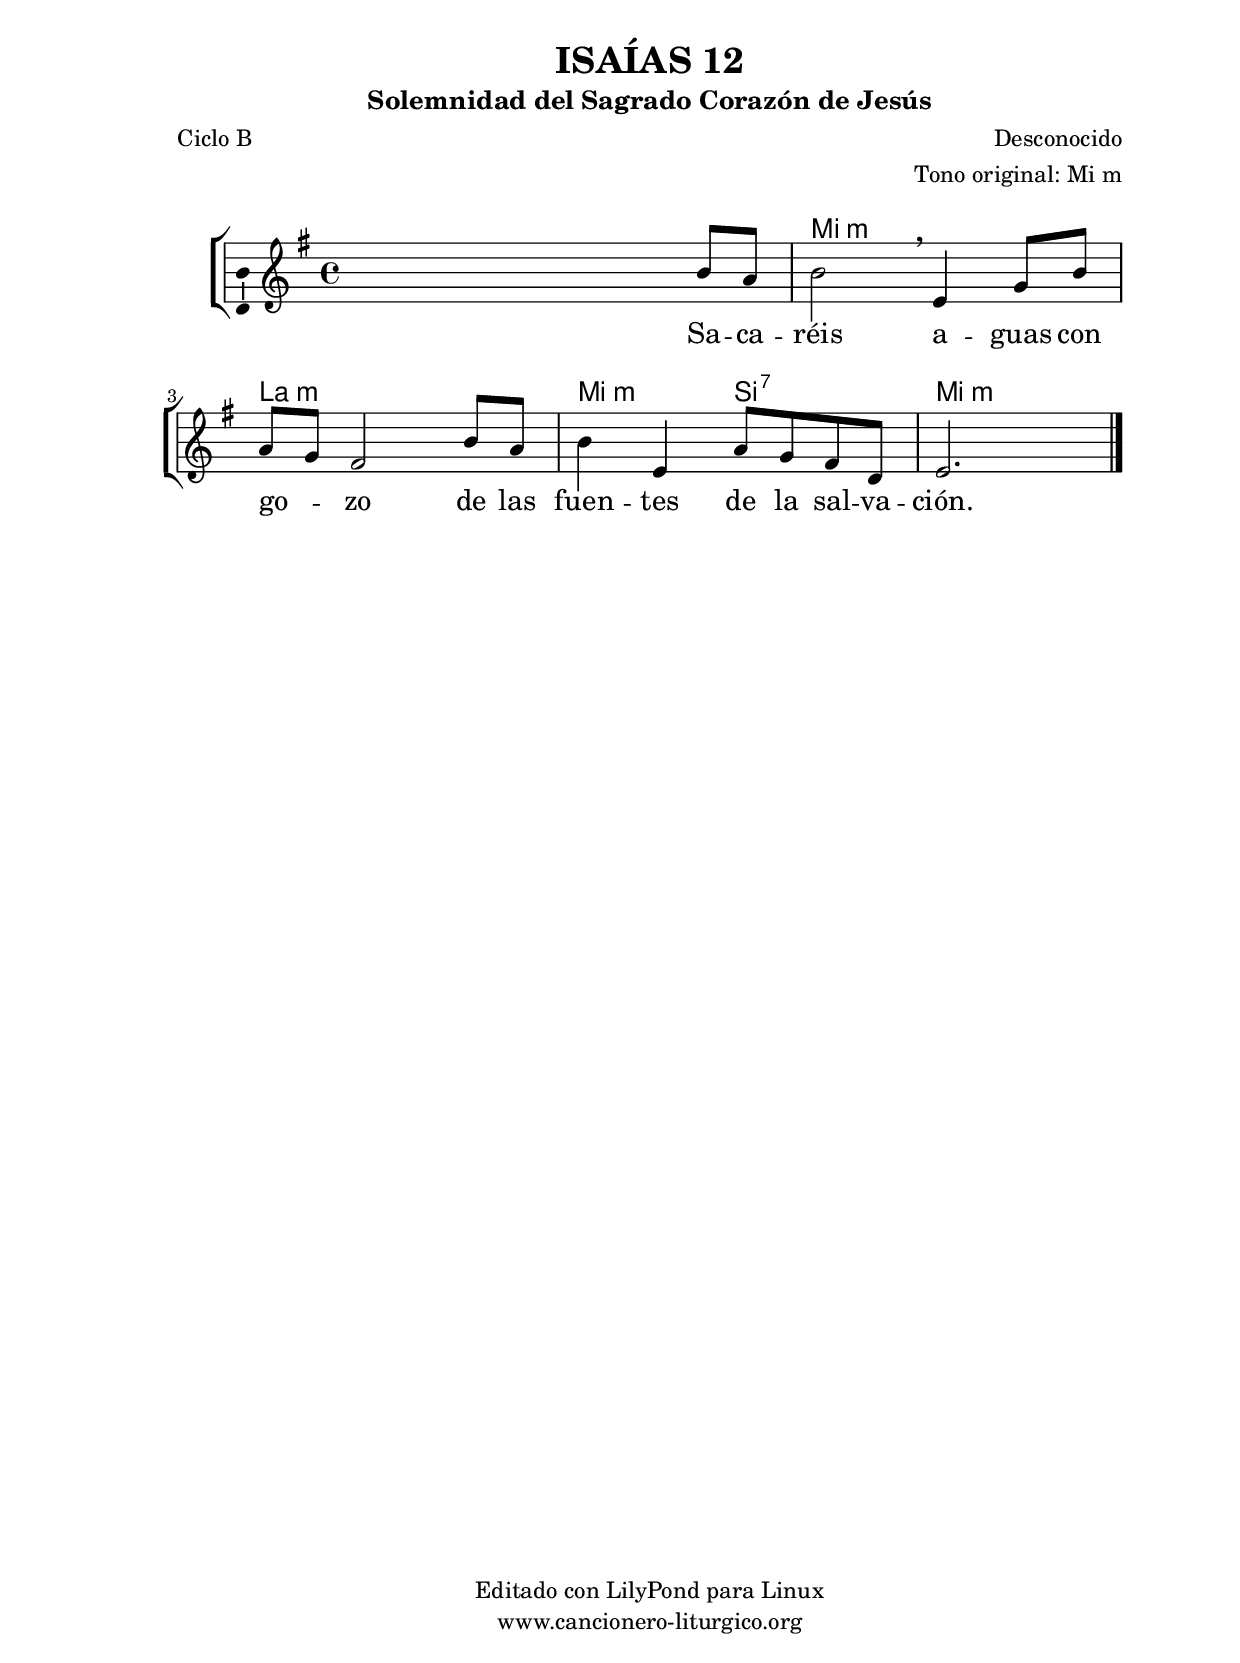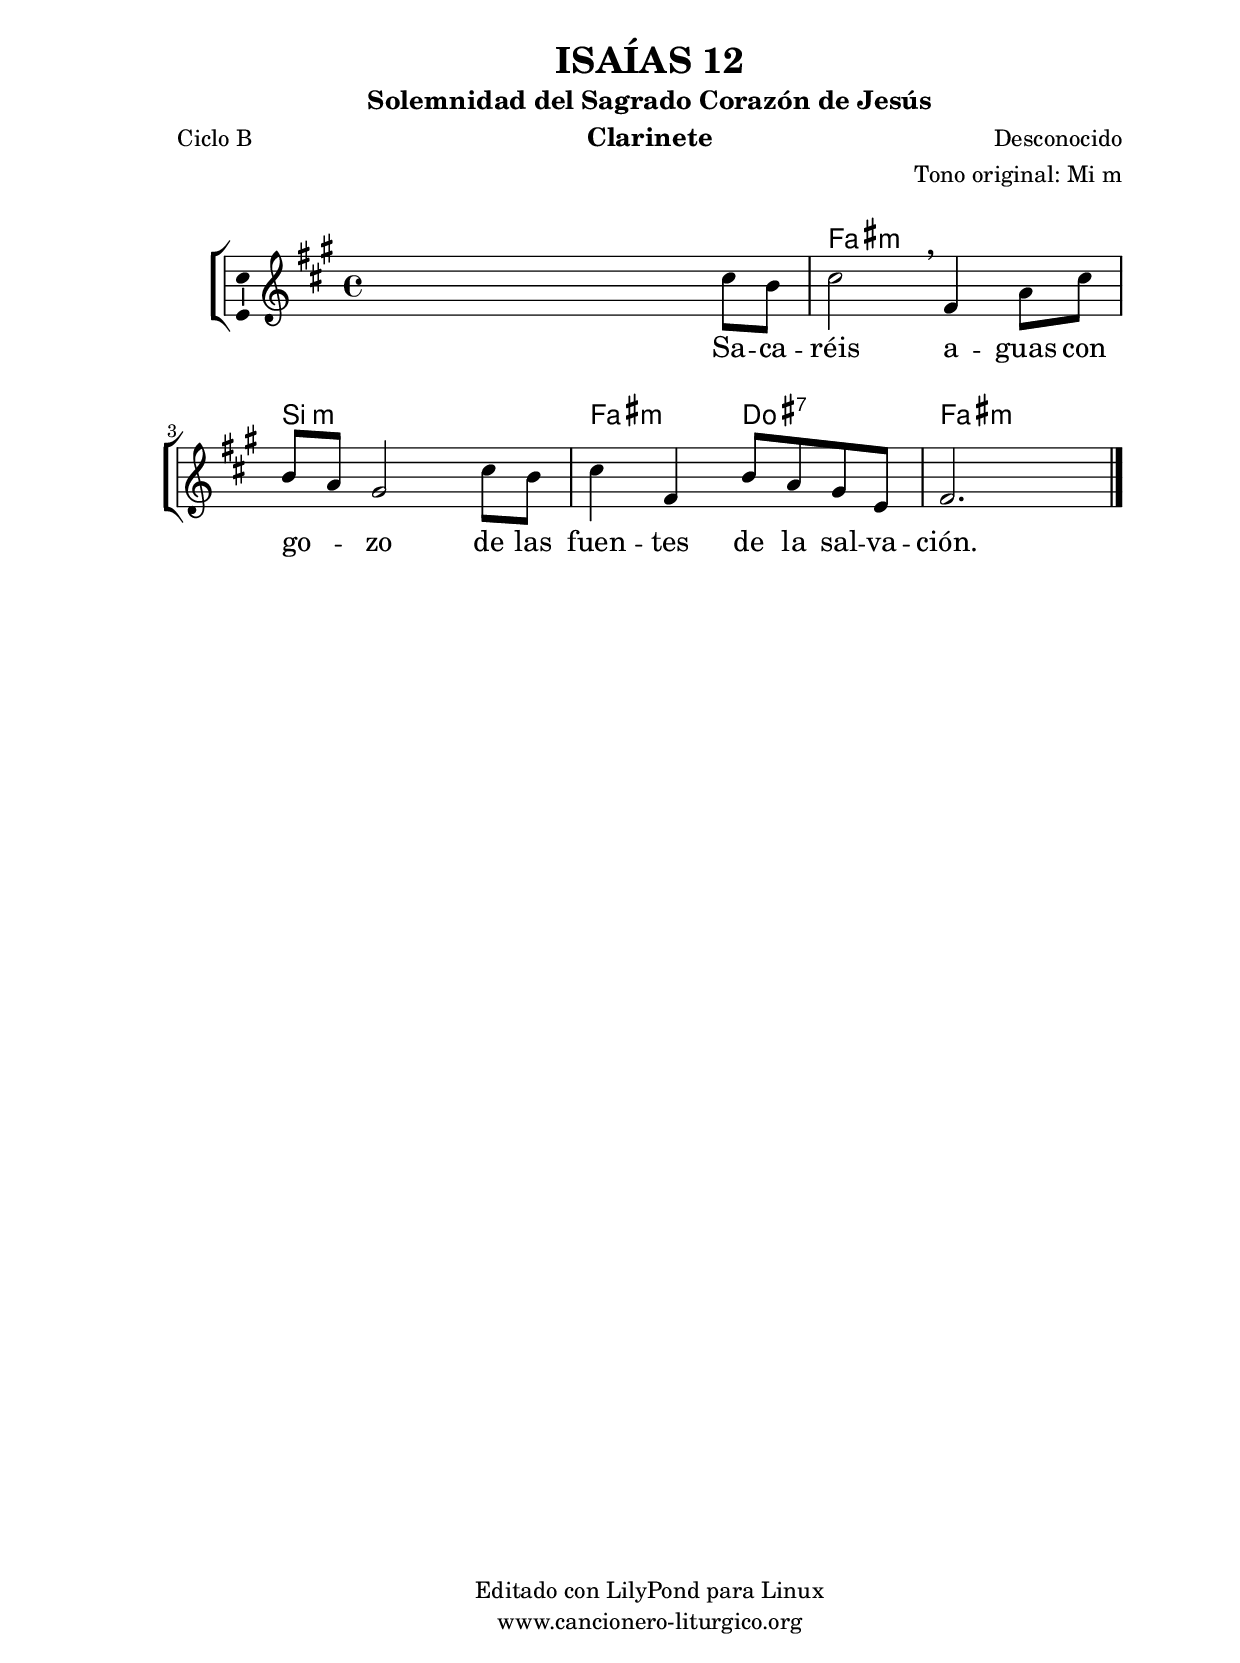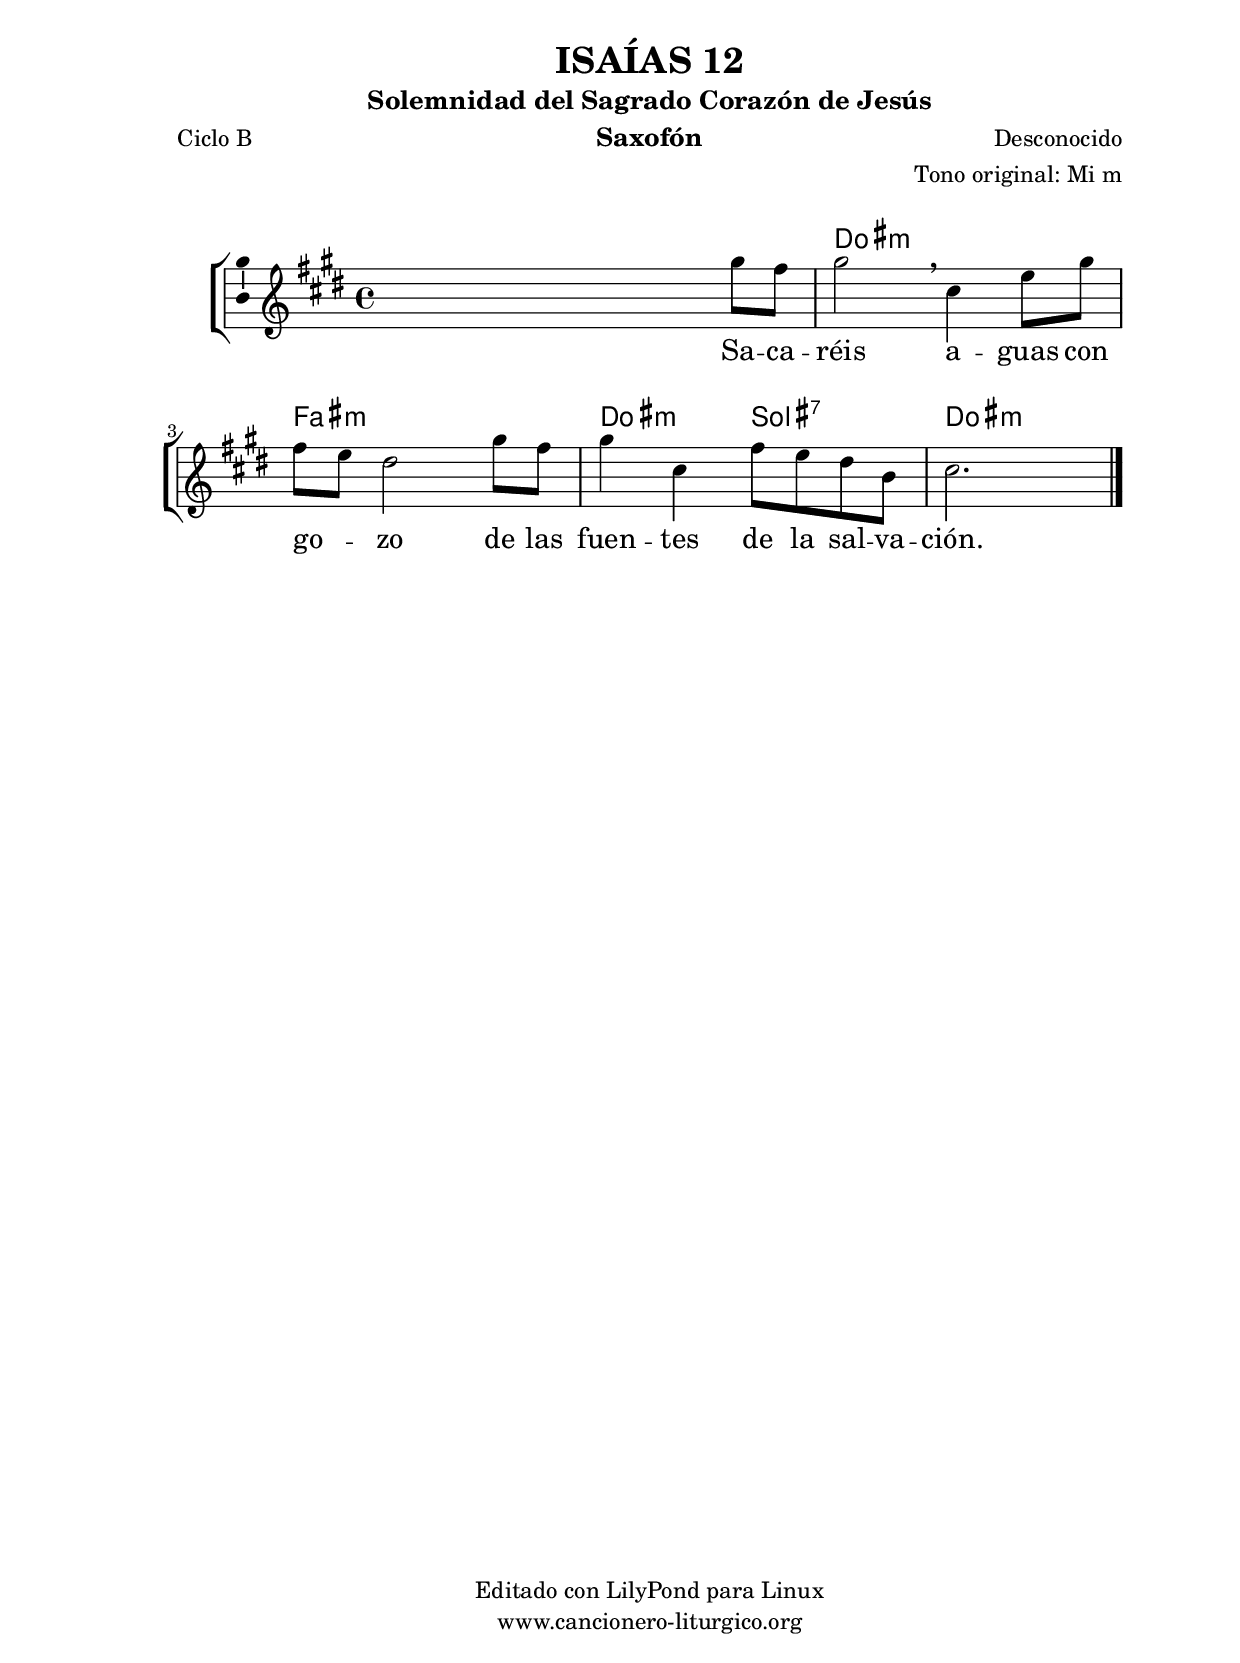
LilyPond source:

%
%para convertir .midi en .wav:
%timidity filename.midi -Ow -o finename.wav
%
%
%Para convertir de .wav a .mp3:
%lame -h -m j filename.wav
%
%
%para escuchar el midi:
%timidity nombrefichero.midi
%


%versión de lilypond para la que se ha escrito esta partitura:
\version "2.16.0"

	%Tamaño papel
	#(set-default-paper-size "a4")
	%Tamaño partitura
	#(set-global-staff-size 20)
	%No responde al pulsar sobre una nota
	#(ly:set-option 'point-and-click #f)

%parámetros del encabezamiento:
\header {
	title = "ISAÍAS 12"
	subtitle = "Solemnidad del Sagrado Corazón de Jesús"
	composer = "Desconocido"
	poet = "Ciclo B"
	meter = ""
	arranger = "Tono original: Mi m"
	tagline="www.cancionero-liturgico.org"
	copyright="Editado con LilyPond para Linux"
	tiempo = "Ordinario"
	usos = "Salmo"
	letra = "Sacaréis aguas con gozo de las fuentes de la salvación."
	}

%parámetros asociados al papel:
\paper  {
	oddHeaderMarkup = \markup {\fill-line { \on-the-fly #not-first-page \fromproperty #'header:title \on-the-fly #not-first-page \fromproperty #'header:composer }}
	evenHeaderMarkup = \markup {\fill-line { \fromproperty #'header:composer \fromproperty #'header:title }}
	#(set-paper-size "a4")
	print-page-number = ##f
	first-page-number = 1
	print-first-page-number = ##f
%	head-separation = 3.0 \cm
	top-margin = 2.0 \cm
	bottom-margin = 0.5\cm
%%%	bottom-margin = -1.0\cm
	left-margin = 3.0 \cm
	line-width = 16.0 \cm 
	indent = 8\mm
	interscoreline = 2.\mm
	between-system-space = 15\mm
%	para que las partituras no llenen la hoja:
	ragged-bottom = ##t
%	idem para la última hoja:
	ragged-last-bottom = ##f
%	para que las partituras llenen el ancho del papel:
	ragged-last = ##f
	after-title-space = 2.5 \cm
%page-count=1
system-count=2

	%Flexible Vertical Spacing
%	markup-markup-spacing =
%	#'((basic-distance . 15) (minimum-distance . 15) (padding . 3))
	markup-system-spacing =
	#'((basic-distance . 15) (minimum-distance . 15) (padding . 3))
	system-system-spacing =
	#'((basic-distance . 15) (minimum-distance . 15) (padding . 3))
	score-system-spacing =
	#'((basic-distance . 15) (minimum-distance . 15) (padding . 5))
%	top-system-spacing = % header
%	#'((basic-distance . 8) (minimum-distance . 0) (padding . 3))
%	top-markup-spacing =
%	#'((basic-distance . 20) (minimum-distance . 20) (padding . 3))
	last-bottom-spacing = % footer
	#'((basic-distance . 5) (minimum-distance . 5) (padding . 3))
%	score-markup-spacing =
%	#'((basic-distance . 16) (minimum-distance . 13) (padding . 3))

	}


%parámetros que afectan a toda la partitura:
global =  {
	%clave de sol (G):
	\clef G
	%armadura:
%	\transpose f g
	\key e \minor
	\tempo 4=100
	\set Score.tempoHideNote = ##t
	}


acordes = {
	\italianChords
	\chordmode {
%	\transpose c d
{

s1
e1:m a:m e2:m b:7 e1:m

	}
	}
}

melodia = 
%	\transpose f g
{
	\relative c''{

\time 4/4
s2 s4 b8 a
b2 \breathe e,4 g8 b
a8 g fis2 b8 a
b4 e, a8 g fis d
e2. s4

	\bar "|."
	}
	}


texto = \lyricmode {
Sa -- ca -- réis a -- guas con go -- _ zo
de las fuen -- tes de la sal -- va -- ción.
	}


acordesStaff = \context ChordNames = acordesStaff <<
	\set chordChanges = ##t
	\acordes
	>>


vozStaff = \context Voice = vozStaff
\with {\consists "Ambitus_engraver"}
<<
%	\set Staff.instrumentName = ""
%	\set Staff.shortInstrumentName = ""
%	\set Staff.midiInstrument = #"clarinet"
%	\set Staff.midiInstrument = #"cello"
%	\set Staff.midiInstrument = #"flute"
	\set Staff.midiInstrument = #"electric guitar (jazz)"
%	\set Staff.midiInstrument = #"english horn"
%	\set Staff.midiInstrument = #"violin"
%	\set Staff.midiInstrument = #"glockenspiel"
	\set Staff.midiMinimumVolume = #0.7
	\set Staff.midiMaximumVolume = #0.9
	\global
	\melodia
	>>


textoStaff = \context Lyrics = textoStaff <<
	\lyricsto vozStaff \texto
	>>

\book {
	\score {
		\context ChoirStaff {
			\override StaffGroup.SystemStartBracket #'collapse-height = #1
			\override Score.SystemStartBar #'collapse-height = #1
			<<
			\acordesStaff
			\vozStaff
			\textoStaff
			>>
			}
		\layout {
	    		\context {
				\Lyrics
				\override LyricText #'font-size = #2
				}
	   		 \context {
				\Score
				%fontSize = #3
				\override StaffSymbol #'staff-space = #(magstep +3)
				%\override Beam #'thickness = #0.55
				%\override SpacingSpanner #'spacing-increment = #1.0
				%\override Slur #'height-limit = #1.5
				}
			}
		}
	\score {
		\unfoldRepeats
		\context ChoirStaff {
			<<
			\acordesStaff
			\vozStaff
			>>
			}
		\midi {
	  		\context {
	  			\Score
				tempoWholesPerMinute = #(ly:make-moment 70 4)
				}
			}
		}
	}

%Partitura para clarinete
#(define output-suffix "C")
\book {
	\header{
		instrument = "Clarinete"
		}
	\score {
		\context ChoirStaff {
			\override StaffGroup.SystemStartBracket #'collapse-height = #1
			\override Score.SystemStartBar #'collapse-height = #1
\transpose c d
			<<
			\acordesStaff
			\vozStaff
			\textoStaff
			>>
			}
		\layout {
	    		\context {
				\Lyrics
				\override LyricText #'font-size = #2
				}
	   		 \context {
				\Score
				%fontSize = #3
				\override StaffSymbol #'staff-space = #(magstep +3)
				%\override Beam #'thickness = #0.55
				%\override SpacingSpanner #'spacing-increment = #1.0
				%\override Slur #'height-limit = #1.5
				}
			}
		}
	}

%Partitura para saxofón
#(define output-suffix "S")
\book {
	\header{
		instrument = "Saxofón"
		}
	\score {
		\context ChoirStaff {
			\override StaffGroup.SystemStartBracket #'collapse-height = #1
			\override Score.SystemStartBar #'collapse-height = #1
\transpose c a
			<<
			\acordesStaff
			\vozStaff
			\textoStaff
			>>
			}
		\layout {
	    		\context {
				\Lyrics
				\override LyricText #'font-size = #2
				}
	   		 \context {
				\Score
				%fontSize = #3
				\override StaffSymbol #'staff-space = #(magstep +3)
				%\override Beam #'thickness = #0.55
				%\override SpacingSpanner #'spacing-increment = #1.0
				%\override Slur #'height-limit = #1.5
				}
			}
		}
	}

